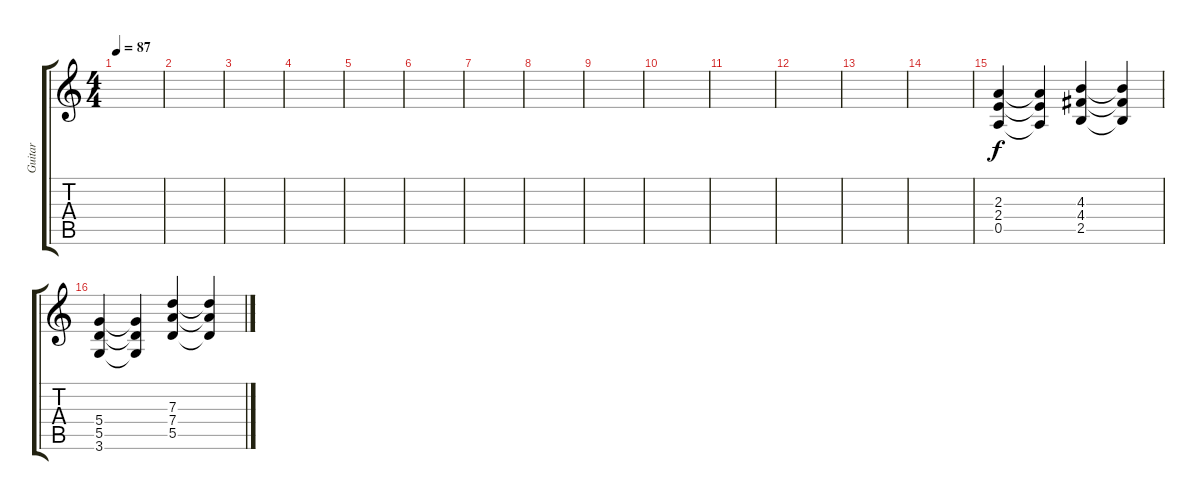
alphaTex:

\track ("Guitar" "Guitar") {instrument distortionguitar}
\staff {score tabs}
\tuning (E4 B3 G3 D3 A2 E2) {hide}
\ts (4 4)
\tempo 87
\clef g2
\ks c
|
|
|
|
|
|
|
|
|
|
|
|
|
|
(2.3 2.4 0.5).4 (2.3{t} 2.4{t} 0.5{t}).4 (4.3 4.4 2.5).4 (4.3{t} 4.4{t} 2.5{t}).4 |
(5.4 5.5 3.6).4 (5.4{t} 5.5{t} 3.6{t}).4 (7.3 7.4 5.5).4 (7.3{t} 7.4{t} 5.5{t}).4
